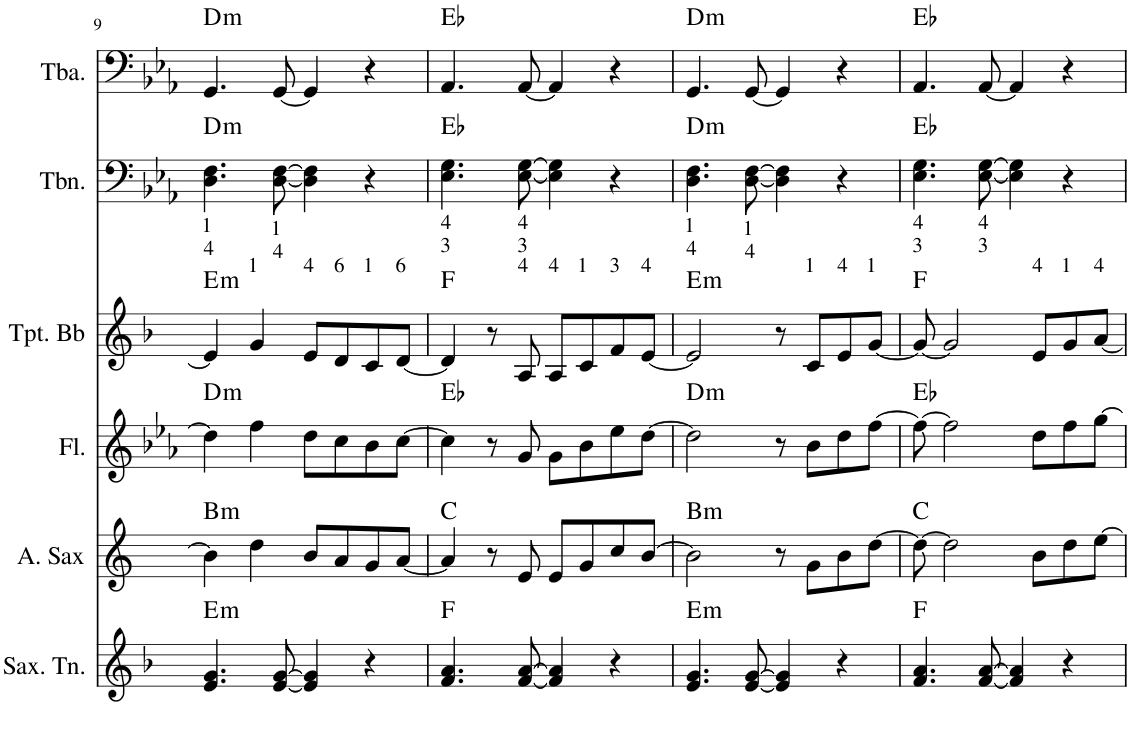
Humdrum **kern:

**kern	**harte	**kern	**harte	**kern	**harte	**kern	**harte	**kern	**harte	**kern	**harte
*part6	*part6	*part5	*part5	*part4	*part4	*part3	*part3	*part2	*part2	*part1	*part1
*staff6	*	*staff5	*	*staff4	*	*staff3	*	*staff2	*	*staff1	*
*I"Saxofone Tenor	*	*I"Saxofone Alto	*	*I"Flauta	*	*I"Trompete Bb	*	*I"Trombone	*	*I"Tuba	*
*I'Sax. Tn.	*	*	*	*I'Fl.	*	*I'Tpt. Bb	*	*I'Tbn.	*	*I'Tba.	*
!!LO:PB:g=z
*clefG2	*	*clefG2	*	*clefG2	*	*clefG2	*	*clefF4	*	*clefF4	*
*Trd8c14	*	*Trd5c9	*	*	*	*Trd1c2	*	*	*	*	*
*k[b-]	*	*k[]	*	*k[b-e-a-]	*	*k[b-]	*	*k[b-e-a-]	*	*k[b-e-a-]	*
*M4/4	*	*M4/4	*	*M4/4	*	*M4/4	*	*M4/4	*	*M4/4	*
=9	=9	=9	=9	=9	=9	=9	=9	=9	=9	=9	=9
!	!	!	!	!	!	!	!	!LO:TX:b:t=1	!	!	!
!	!LO:H:kt=m	!	!LO:H:kt=m	!	!LO:H:kt=m	!	!LO:H:kt=m	!LO:TX:b:t=4	!LO:H:kt=m	!	!LO:H:kt=m
4.e/ 4.g/	E:min	4b\]	B:min	4dd\]	D:min	4e/]	E:min	4.D\ 4.F\	D:min	4.GG/	D:min
!	!	!	!	!	!	!LO:TX:a:t=1	!	!	!	!	!
.	.	4dd\	.	4ff\	.	4g/	.	.	.	.	.
!	!	!	!	!	!	!	!	!LO:TX:b:t=1	!	!	!
!	!	!	!	!	!	!	!	!LO:TX:b:t=4	!	!	!
[8e/ [8g/	.	.	.	.	.	.	.	[8D\ [8F\	.	[8GG/	.
!	!	!	!	!	!	!LO:TX:a:t=4	!	!	!	!	!
4e/] 4g/]	.	8b/L	.	8dd\L	.	8e/L	.	4D\] 4F\]	.	4GG/]	.
!	!	!	!	!	!	!LO:TX:a:t=6	!	!	!	!	!
.	.	8a/	.	8cc\	.	8d/	.	.	.	.	.
!	!	!	!	!	!	!LO:TX:a:t=1	!	!	!	!	!
4r	.	8g/	.	8b-\	.	8c/	.	4r	.	4r	.
!	!	!	!	!	!	!LO:TX:a:t=6	!	!	!	!	!
.	.	[8a/J	.	[8cc\J	.	[8d/J	.	.	.	.	.
=10	=10	=10	=10	=10	=10	=10	=10	=10	=10	=10	=10
!	!	!	!	!	!	!	!	!LO:TX:b:t=4	!	!	!
!	!	!	!	!	!	!	!	!LO:TX:b:t=3	!	!	!
4.f/ 4.a/	F:maj	4a/]	C:maj	4cc\]	Eb:maj	4d/]	F:maj	4.E-\ 4.G\	Eb:maj	4.AA-/	Eb:maj
.	.	8r	.	8r	.	8r	.	.	.	.	.
!	!	!	!	!	!	!	!	!LO:TX:b:t=4	!	!	!
!	!	!	!	!	!	!	!	!LO:TX:b:t=3	!	!	!
!	!	!	!	!	!	!LO:TX:a:t=4	!	!	!	!	!
[8f/ [8a/	.	8e/	.	8g/	.	8A/	.	[8E-\ [8G\	.	[8AA-/	.
!	!	!	!	!	!	!LO:TX:a:t=4	!	!	!	!	!
4f/] 4a/]	.	8e/L	.	8g\L	.	8A/L	.	4E-\] 4G\]	.	4AA-/]	.
!	!	!	!	!	!	!LO:TX:a:t=1	!	!	!	!	!
.	.	8g/	.	8b-\	.	8c/	.	.	.	.	.
!	!	!	!	!	!	!LO:TX:a:t=3	!	!	!	!	!
4r	.	8cc/	.	8ee-\	.	8f/	.	4r	.	4r	.
!	!	!	!	!	!	!LO:TX:a:t=4	!	!	!	!	!
.	.	[8b/J	.	[8dd\J	.	[8e/J	.	.	.	.	.
=11	=11	=11	=11	=11	=11	=11	=11	=11	=11	=11	=11
!	!	!	!	!	!	!	!	!LO:TX:b:t=1	!	!	!
!	!LO:H:kt=m	!	!LO:H:kt=m	!	!LO:H:kt=m	!	!LO:H:kt=m	!LO:TX:b:t=4	!LO:H:kt=m	!	!LO:H:kt=m
4.e/ 4.g/	E:min	2b\]	B:min	2dd\]	D:min	2e/]	E:min	4.D\ 4.F\	D:min	4.GG/	D:min
!	!	!	!	!	!	!	!	!LO:TX:b:t=1	!	!	!
!	!	!	!	!	!	!	!	!LO:TX:b:t=4	!	!	!
[8e/ [8g/	.	.	.	.	.	.	.	[8D\ [8F\	.	[8GG/	.
4e/] 4g/]	.	8r	.	8r	.	8r	.	4D\] 4F\]	.	4GG/]	.
!	!	!	!	!	!	!LO:TX:a:t=1	!	!	!	!	!
.	.	8g\L	.	8b-\L	.	8c/L	.	.	.	.	.
!	!	!	!	!	!	!LO:TX:a:t=4	!	!	!	!	!
4r	.	8b\	.	8dd\	.	8e/	.	4r	.	4r	.
!	!	!	!	!	!	!LO:TX:a:t=1	!	!	!	!	!
.	.	[8dd\J	.	[8ff\J	.	[8g/J	.	.	.	.	.
=12	=12	=12	=12	=12	=12	=12	=12	=12	=12	=12	=12
!	!	!	!	!	!	!	!	!LO:TX:b:t=4	!	!	!
!	!	!	!	!	!	!	!	!LO:TX:b:t=3	!	!	!
4.f/ 4.a/	F:maj	8dd\_	C:maj	8ff\_	Eb:maj	8g/_	F:maj	4.E-\ 4.G\	Eb:maj	4.AA-/	Eb:maj
.	.	2dd\]	.	2ff\]	.	2g/]	.	.	.	.	.
!	!	!	!	!	!	!	!	!LO:TX:b:t=4	!	!	!
!	!	!	!	!	!	!	!	!LO:TX:b:t=3	!	!	!
[8f/ [8a/	.	.	.	.	.	.	.	[8E-\ [8G\	.	[8AA-/	.
4f/] 4a/]	.	.	.	.	.	.	.	4E-\] 4G\]	.	4AA-/]	.
!	!	!	!	!	!	!LO:TX:a:t=4	!	!	!	!	!
.	.	8b\L	.	8dd\L	.	8e/L	.	.	.	.	.
!	!	!	!	!	!	!LO:TX:a:t=1	!	!	!	!	!
4r	.	8dd\	.	8ff\	.	8g/	.	4r	.	4r	.
!	!	!	!	!	!	!LO:TX:a:t=4	!	!	!	!	!
.	.	[8ee\J	.	[8gg\J	.	[8a/J	.	.	.	.	.
=	=	=	=	=	=	=	=	=	=	=	=
*-	*-	*-	*-	*-	*-	*-	*-	*-	*-	*-	*-
